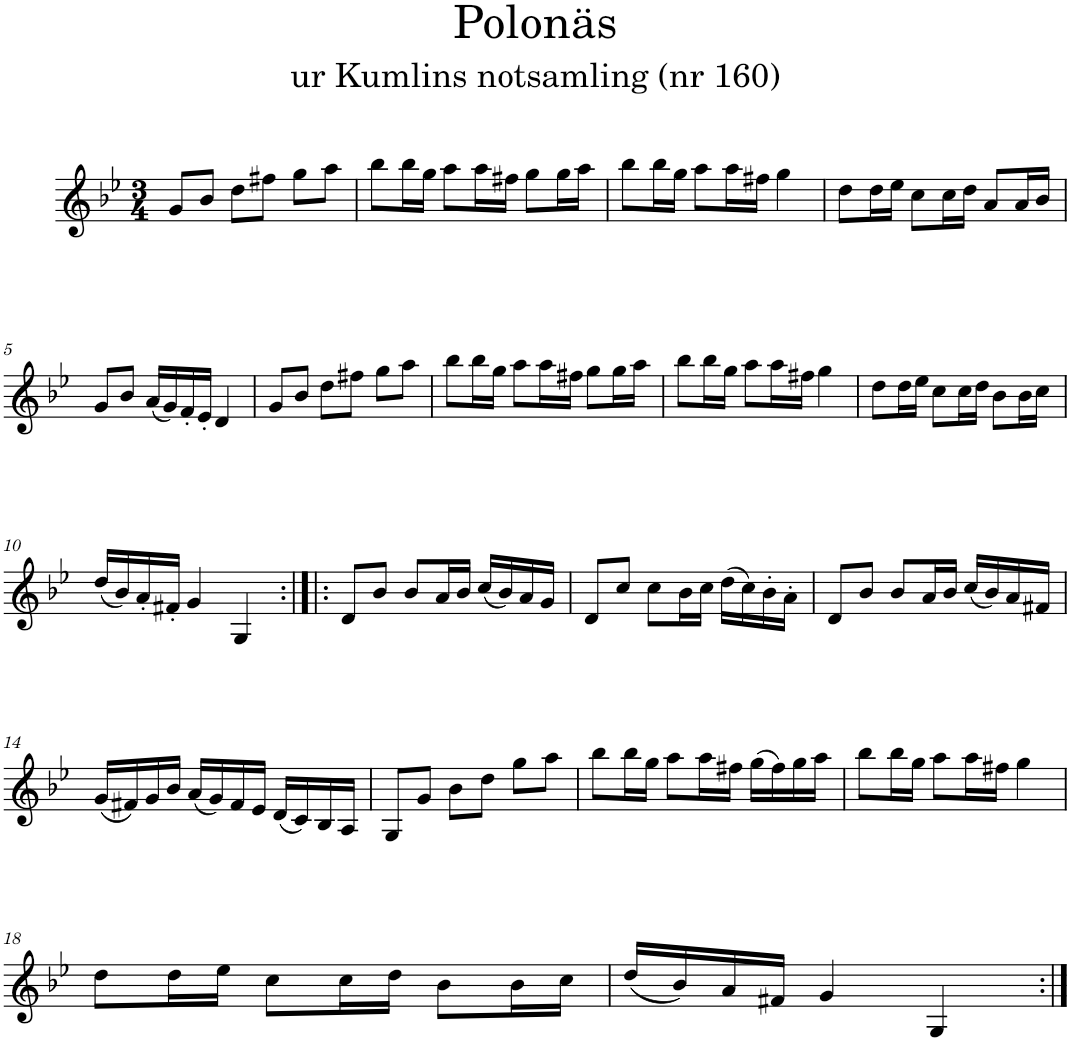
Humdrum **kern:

**kern
*part1
*staff1
*I"Piano
*I'Pno
*clefG2
*k[b-e-]
*g:
*M3/4
=1
8g/L
8b-/J
8dd\L
8ff#X\J
8gg\L
8aa\J
=2
8bb-\L
16bb-\L
16gg\JJ
8aa\L
16aa\L
16ff#X\JJ
8gg\L
16gg\L
16aa\JJ
=3
8bb-\L
16bb-\L
16gg\JJ
8aa\L
16aa\L
16ff#X\JJ
4gg\
=4
8dd\L
16dd\L
16ee-\JJ
8cc\L
16cc\L
16dd\JJ
8a/L
16a/L
16b-/JJ
!!LO:LB:g=z
=5
8g/L
8b-/J
(16a/LL
16g/)
16f'/
16e-'/JJ
4d/
=6
8g/L
8b-/J
8dd\L
8ff#X\J
8gg\L
8aa\J
=7
8bb-\L
16bb-\L
16gg\JJ
8aa\L
16aa\L
16ff#X\JJ
8gg\L
16gg\L
16aa\JJ
=8
8bb-\L
16bb-\L
16gg\JJ
8aa\L
16aa\L
16ff#X\JJ
4gg\
=9
8dd\L
16dd\L
16ee-\JJ
8cc\L
16cc\L
16dd\JJ
8b-\L
16b-\L
16cc\JJ
!!LO:LB:g=z
=10
(16dd/LL
16b-/)
16a'/
16f#X'/JJ
4g/
4G/
=11:|!|:
8d/L
8b-/J
8b-/L
16a/L
16b-/JJ
(16cc/LL
16b-/)
16a/
16g/JJ
=12
8d/L
8cc/J
8cc\L
16b-\L
16cc\JJ
(16dd\LL
16cc\)
16b-'\
16a'\JJ
=13
8d/L
8b-/J
8b-/L
16a/L
16b-/JJ
(16cc/LL
16b-/)
16a/
16f#X/JJ
!!LO:LB:g=z
=14
(16g/LL
16f#X/)
16g/
16b-/JJ
(16a/LL
16g/)
16f#/
16e-/JJ
(16d/LL
16c/)
16B-/
16A/JJ
=15
8G/L
8g/J
8b-\L
8dd\J
8gg\L
8aa\J
=16
8bb-\L
16bb-\L
16gg\JJ
8aa\L
16aa\L
16ff#X\JJ
(16gg\LL
16ff#\)
16gg\
16aa\JJ
=17
8bb-\L
16bb-\L
16gg\JJ
8aa\L
16aa\L
16ff#X\JJ
4gg\
!!LO:LB:g=z
=18
8dd\L
16dd\L
16ee-\JJ
8cc\L
16cc\L
16dd\JJ
8b-\L
16b-\L
16cc\JJ
=19
(16dd/LL
16b-/)
16a/
16f#X/JJ
4g/
4G/
=:|!
*-
